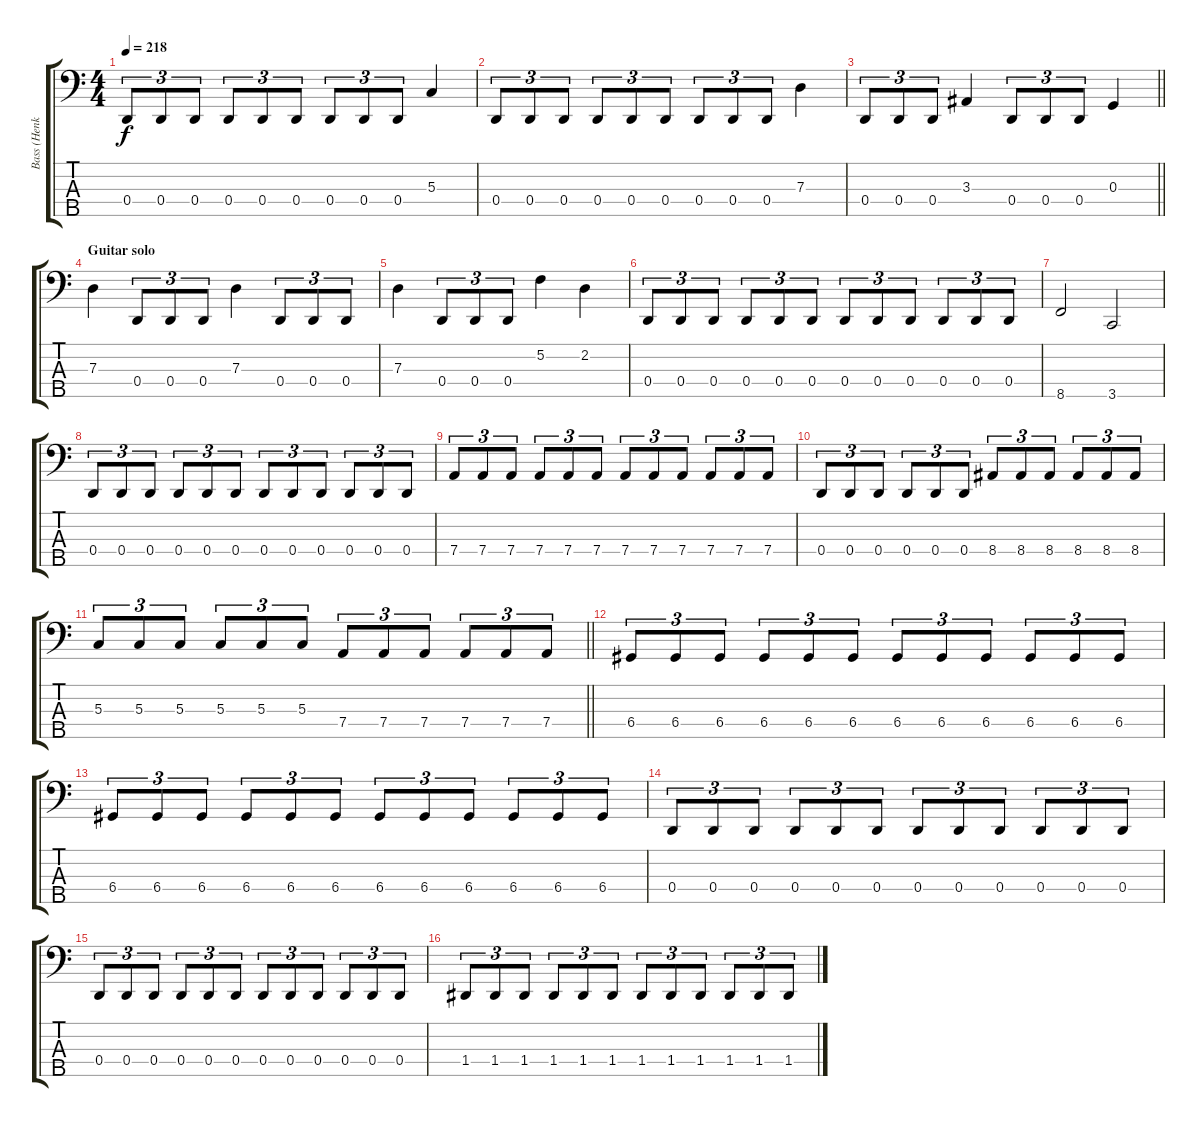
\track ("Bass (Henkka)" "Bass (Henk") {instrument electricbasspick}
\staff {score tabs}
\tuning (F2 C2 G1 D1 A0) {hide}
\ts (4 4)
\tempo 218
\clef f4
\ks c
0.4.8{tu (3 2) dy f} 0.4.8{tu (3 2)} 0.4.8{tu (3 2)} 0.4.8{tu (3 2)} 0.4.8{tu (3 2)} 0.4.8{tu (3 2)} 0.4.8{tu (3 2)} 0.4.8{tu (3 2)} 0.4.8{tu (3 2)} 5.3.4 |
0.4.8{tu (3 2)} 0.4.8{tu (3 2)} 0.4.8{tu (3 2)} 0.4.8{tu (3 2)} 0.4.8{tu (3 2)} 0.4.8{tu (3 2)} 0.4.8{tu (3 2)} 0.4.8{tu (3 2)} 0.4.8{tu (3 2)} 7.3.4 |
\barLineRight lightlight
0.4.8{tu (3 2)} 0.4.8{tu (3 2)} 0.4.8{tu (3 2)} 3.3.4 0.4.8{tu (3 2)} 0.4.8{tu (3 2)} 0.4.8{tu (3 2)} 0.3.4 |
\section ("" "Guitar solo")
7.3.4 0.4.8{tu (3 2)} 0.4.8{tu (3 2)} 0.4.8{tu (3 2)} 7.3.4 0.4.8{tu (3 2)} 0.4.8{tu (3 2)} 0.4.8{tu (3 2)} |
7.3.4 0.4.8{tu (3 2)} 0.4.8{tu (3 2)} 0.4.8{tu (3 2)} 5.2.4 2.2.4 |
0.4.8{tu (3 2)} 0.4.8{tu (3 2)} 0.4.8{tu (3 2)} 0.4.8{tu (3 2)} 0.4.8{tu (3 2)} 0.4.8{tu (3 2)} 0.4.8{tu (3 2)} 0.4.8{tu (3 2)} 0.4.8{tu (3 2)} 0.4.8{tu (3 2)} 0.4.8{tu (3 2)} 0.4.8{tu (3 2)} |
8.5.2 3.5.2 |
0.4.8{tu (3 2)} 0.4.8{tu (3 2)} 0.4.8{tu (3 2)} 0.4.8{tu (3 2)} 0.4.8{tu (3 2)} 0.4.8{tu (3 2)} 0.4.8{tu (3 2)} 0.4.8{tu (3 2)} 0.4.8{tu (3 2)} 0.4.8{tu (3 2)} 0.4.8{tu (3 2)} 0.4.8{tu (3 2)} |
7.4.8{tu (3 2)} 7.4.8{tu (3 2)} 7.4.8{tu (3 2)} 7.4.8{tu (3 2)} 7.4.8{tu (3 2)} 7.4.8{tu (3 2)} 7.4.8{tu (3 2)} 7.4.8{tu (3 2)} 7.4.8{tu (3 2)} 7.4.8{tu (3 2)} 7.4.8{tu (3 2)} 7.4.8{tu (3 2)} |
0.4.8{tu (3 2)} 0.4.8{tu (3 2)} 0.4.8{tu (3 2)} 0.4.8{tu (3 2)} 0.4.8{tu (3 2)} 0.4.8{tu (3 2)} 8.4.8{tu (3 2)} 8.4.8{tu (3 2)} 8.4.8{tu (3 2)} 8.4.8{tu (3 2)} 8.4.8{tu (3 2)} 8.4.8{tu (3 2)} |
\barLineRight lightlight
5.3.8{tu (3 2)} 5.3.8{tu (3 2)} 5.3.8{tu (3 2)} 5.3.8{tu (3 2)} 5.3.8{tu (3 2)} 5.3.8{tu (3 2)} 7.4.8{tu (3 2)} 7.4.8{tu (3 2)} 7.4.8{tu (3 2)} 7.4.8{tu (3 2)} 7.4.8{tu (3 2)} 7.4.8{tu (3 2)} |
6.4.8{tu (3 2)} 6.4.8{tu (3 2)} 6.4.8{tu (3 2)} 6.4.8{tu (3 2)} 6.4.8{tu (3 2)} 6.4.8{tu (3 2)} 6.4.8{tu (3 2)} 6.4.8{tu (3 2)} 6.4.8{tu (3 2)} 6.4.8{tu (3 2)} 6.4.8{tu (3 2)} 6.4.8{tu (3 2)} |
6.4.8{tu (3 2)} 6.4.8{tu (3 2)} 6.4.8{tu (3 2)} 6.4.8{tu (3 2)} 6.4.8{tu (3 2)} 6.4.8{tu (3 2)} 6.4.8{tu (3 2)} 6.4.8{tu (3 2)} 6.4.8{tu (3 2)} 6.4.8{tu (3 2)} 6.4.8{tu (3 2)} 6.4.8{tu (3 2)} |
0.4.8{tu (3 2)} 0.4.8{tu (3 2)} 0.4.8{tu (3 2)} 0.4.8{tu (3 2)} 0.4.8{tu (3 2)} 0.4.8{tu (3 2)} 0.4.8{tu (3 2)} 0.4.8{tu (3 2)} 0.4.8{tu (3 2)} 0.4.8{tu (3 2)} 0.4.8{tu (3 2)} 0.4.8{tu (3 2)} |
0.4.8{tu (3 2)} 0.4.8{tu (3 2)} 0.4.8{tu (3 2)} 0.4.8{tu (3 2)} 0.4.8{tu (3 2)} 0.4.8{tu (3 2)} 0.4.8{tu (3 2)} 0.4.8{tu (3 2)} 0.4.8{tu (3 2)} 0.4.8{tu (3 2)} 0.4.8{tu (3 2)} 0.4.8{tu (3 2)} |
1.4.8{tu (3 2)} 1.4.8{tu (3 2)} 1.4.8{tu (3 2)} 1.4.8{tu (3 2)} 1.4.8{tu (3 2)} 1.4.8{tu (3 2)} 1.4.8{tu (3 2)} 1.4.8{tu (3 2)} 1.4.8{tu (3 2)} 1.4.8{tu (3 2)} 1.4.8{tu (3 2)} 1.4.8{tu (3 2)}
